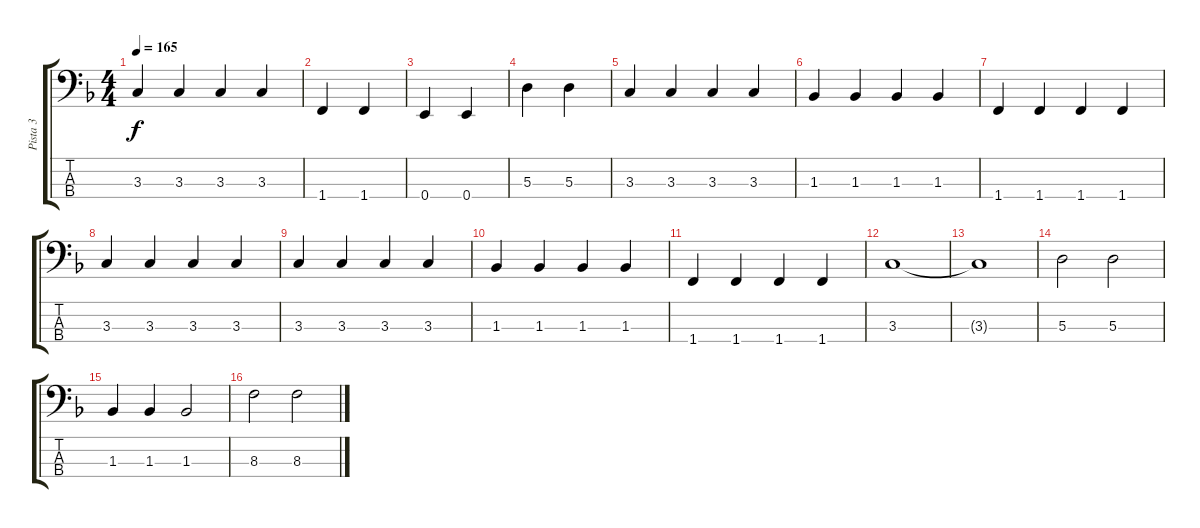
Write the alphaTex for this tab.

\track ("Pista 3" "Pista 3") {instrument electricbassfinger}
\staff {score tabs}
\tuning (G2 D2 A1 E1) {hide}
\ts (4 4)
\tempo 165
\clef f4
\ks f
3.3.4{dy f} 3.3.4 3.3.4 3.3.4 |
1.4.4 1.4.4 |
0.4.4 0.4.4 |
5.3.4 5.3.4 |
3.3.4 3.3.4 3.3.4 3.3.4 |
1.3.4 1.3.4 1.3.4 1.3.4 |
1.4.4 1.4.4 1.4.4 1.4.4 |
3.3.4 3.3.4 3.3.4 3.3.4 |
3.3.4 3.3.4 3.3.4 3.3.4 |
1.3.4 1.3.4 1.3.4 1.3.4 |
1.4.4 1.4.4 1.4.4 1.4.4 |
3.3.1 |
3.3{t}.1 |
5.3.2 5.3.2 |
1.3.4 1.3.4 1.3.2 |
8.3.2 8.3.2
